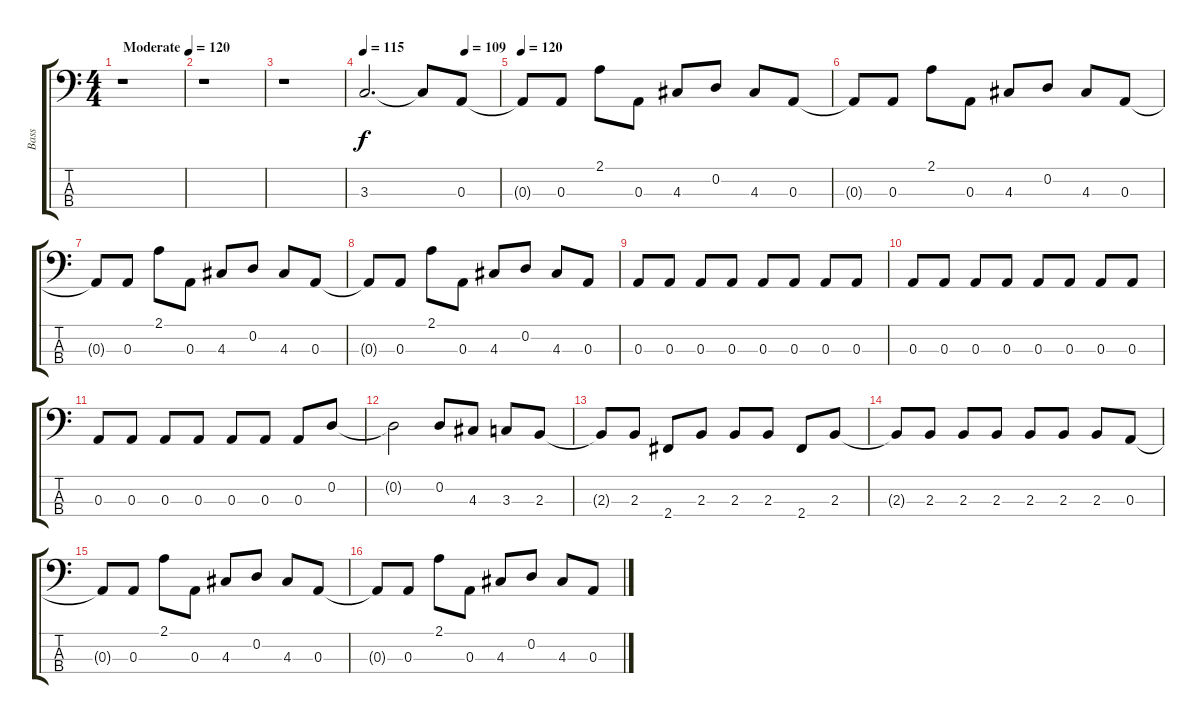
\track ("Bass" "Bass") {instrument electricbassfinger}
\staff {score tabs}
\tuning (G2 D2 A1 E1) {hide}
\ts (4 4)
\tempo (120 "Moderate")
\clef f4
\ks c
r.1{dy f instrument electricbassfinger} |
r.1 |
r.1 |
\tempo 115
\tempo (109 0.75)
3.3.2{d} 3.3{t}.8 0.3.8 |
\tempo 120
0.3{t}.8 0.3.8 2.1.8 0.3.8 4.3.8 0.2.8 4.3.8 0.3.8 |
0.3{t}.8 0.3.8 2.1.8 0.3.8 4.3.8 0.2.8 4.3.8 0.3.8 |
0.3{t}.8 0.3.8 2.1.8 0.3.8 4.3.8 0.2.8 4.3.8 0.3.8 |
0.3{t}.8 0.3.8 2.1.8 0.3.8 4.3.8 0.2.8 4.3.8 0.3.8 |
0.3.8 0.3.8 0.3.8 0.3.8 0.3.8 0.3.8 0.3.8 0.3.8 |
0.3.8 0.3.8 0.3.8 0.3.8 0.3.8 0.3.8 0.3.8 0.3.8 |
0.3.8 0.3.8 0.3.8 0.3.8 0.3.8 0.3.8 0.3.8 0.2.8 |
0.2{t}.2 0.2.8 4.3.8 3.3.8 2.3.8 |
2.3{t}.8 2.3.8 2.4.8 2.3.8 2.3.8 2.3.8 2.4.8 2.3.8 |
2.3{t}.8 2.3.8 2.3.8 2.3.8 2.3.8 2.3.8 2.3.8 0.3.8 |
0.3{t}.8 0.3.8 2.1.8 0.3.8 4.3.8 0.2.8 4.3.8 0.3.8 |
0.3{t}.8 0.3.8 2.1.8 0.3.8 4.3.8 0.2.8 4.3.8 0.3.8
